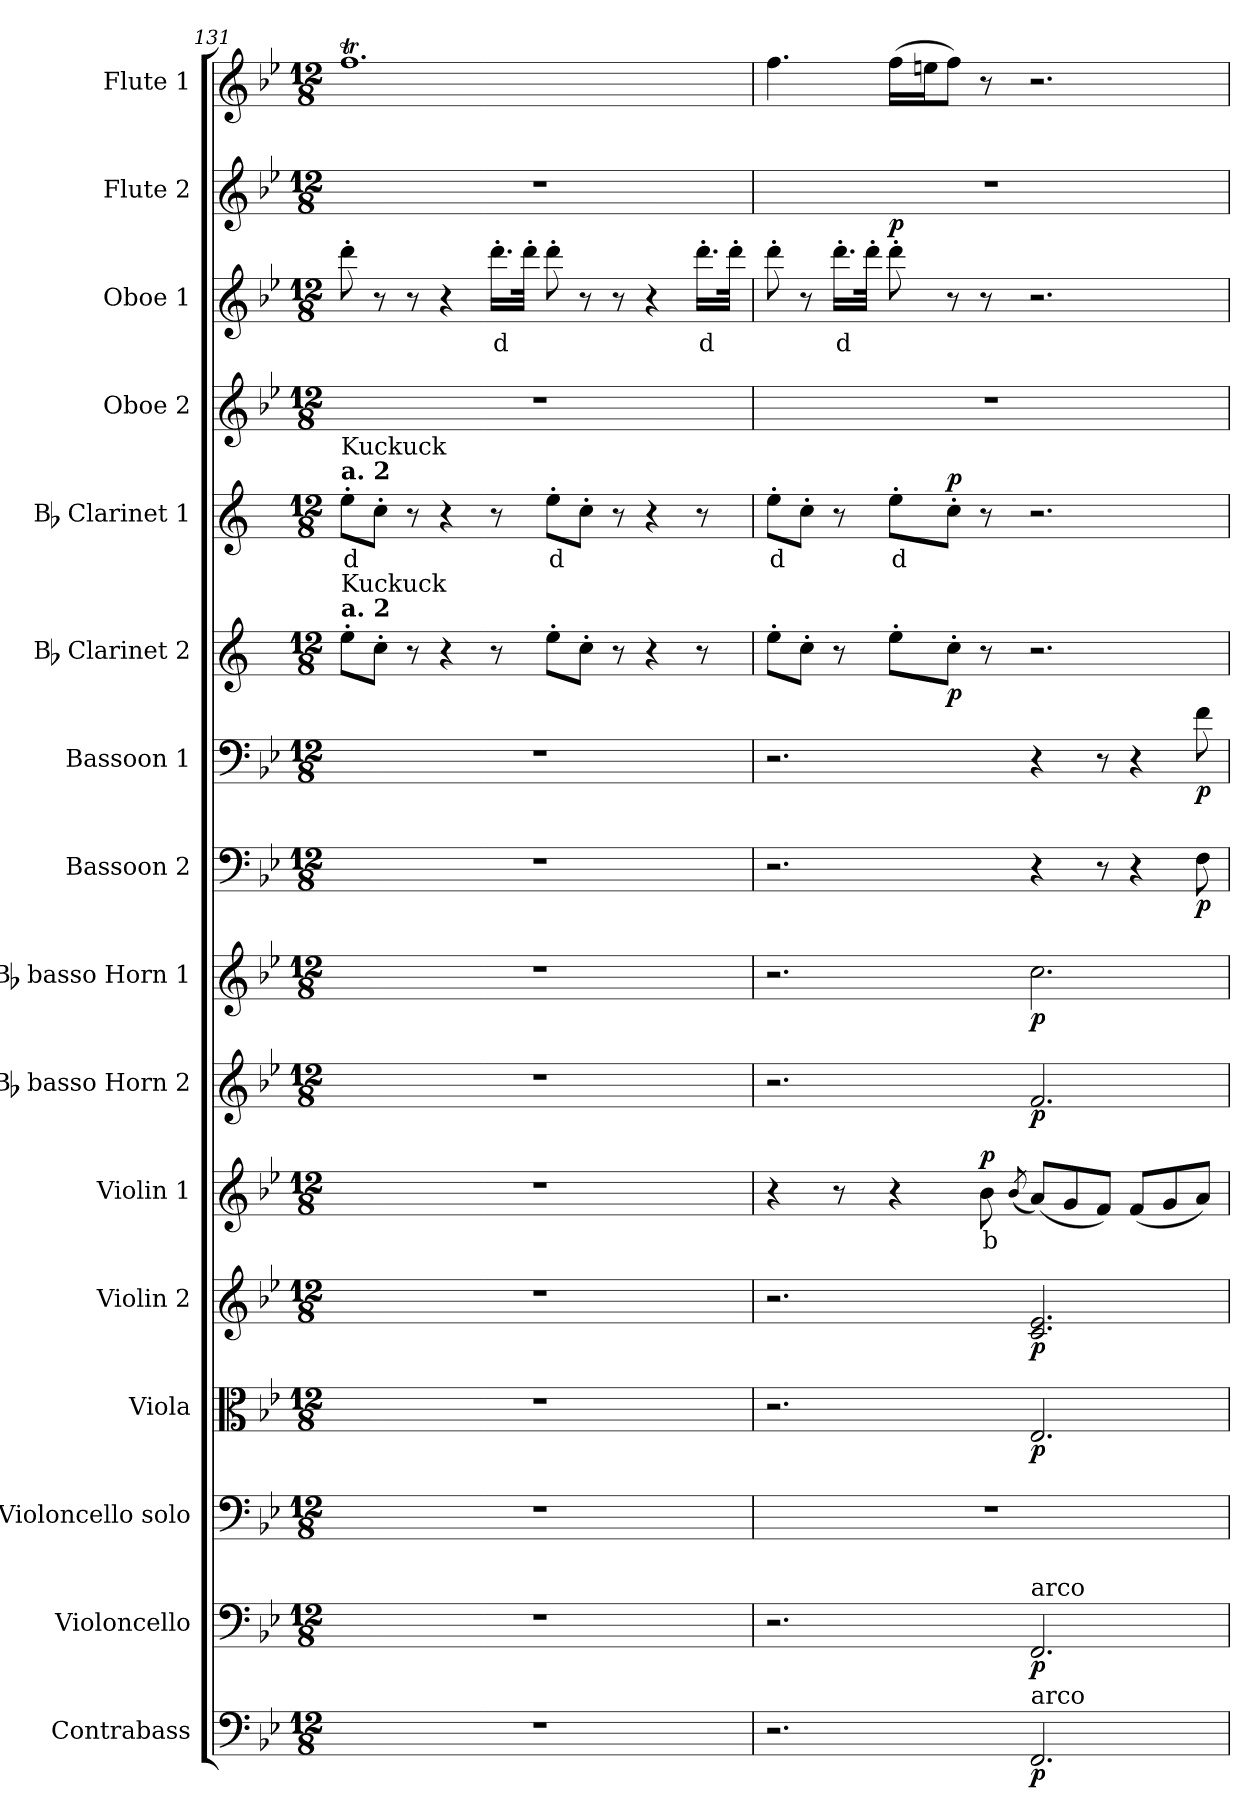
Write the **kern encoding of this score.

**kern	**dynam	**kern	**dynam	**kern	**kern	**dynam	**kern	**dynam	**kern	**text	**dynam	**kern	**dynam	**kern	**dynam	**kern	**dynam	**kern	**dynam	**kern	**dynam	**kern	**text	**dynam	**kern	**kern	**text	**dynam	**kern	**kern
*part16	*part16	*part15	*part15	*part14	*part13	*part13	*part12	*part12	*part11	*part11	*part11	*part10	*part10	*part9	*part9	*part8	*part8	*part7	*part7	*part6	*part6	*part5	*part5	*part5	*part4	*part3	*part3	*part3	*part2	*part1
*staff16	*staff16	*staff15	*staff15	*staff14	*staff13	*staff13	*staff12	*staff12	*staff11	*staff11	*staff11	*staff10	*staff10	*staff9	*staff9	*staff8	*staff8	*staff7	*staff7	*staff6	*staff6	*staff5	*staff5	*staff5	*staff4	*staff3	*staff3	*staff3	*staff2	*staff1
*I"Contrabass	*	*I"Violoncello	*	*I"Violoncello solo	*I"Viola	*	*I"Violin 2	*	*I"Violin 1	*	*	*I"Bb basso Horn 2	*	*I"Bb basso Horn 1	*	*I"Bassoon 2	*	*I"Bassoon 1	*	*I"Bb Clarinet 2	*	*I"Bb Clarinet 1	*	*	*I"Oboe 2	*I"Oboe 1	*	*	*I"Flute 2	*I"Flute 1
*I'Cb	*	*I'Vc	*	*I'Vc solo	*I'Vla	*	*I'Vln 2	*	*I'Vln 1	*	*	*I'Hn 2	*	*I'Hn 1	*	*I'Bsn 2	*	*I'Bsn 1	*	*I'Cl 2	*	*I'Cl 1	*	*	*I'Ob 2	*I'Ob 1	*	*	*I'Fl 2	*I'Fl 1
!!LO:PB:g=z
*clefF4	*	*clefF4	*	*clefF4	*clefC3	*	*clefG2	*	*clefG2	*	*	*clefG2	*	*clefG2	*	*clefF4	*	*clefF4	*	*clefG2	*	*clefG2	*	*	*clefG2	*clefG2	*	*	*clefG2	*clefG2
*ITrd7c12	*	*	*	*	*	*	*	*	*	*	*	*ITrd8c14	*	*ITrd8c14	*	*	*	*	*	*ITrd1c2	*	*ITrd1c2	*	*	*	*	*	*	*	*
*k[b-e-]	*	*k[b-e-]	*	*k[b-e-]	*k[b-e-]	*	*k[b-e-]	*	*k[b-e-]	*	*	*k[b-e-]	*	*k[b-e-]	*	*k[b-e-]	*	*k[b-e-]	*	*k[b-e-]	*	*k[b-e-]	*	*	*k[b-e-]	*k[b-e-]	*	*	*k[b-e-]	*k[b-e-]
*M12/8	*	*M12/8	*	*M12/8	*M12/8	*	*M12/8	*	*M12/8	*	*	*M12/8	*	*M12/8	*	*M12/8	*	*M12/8	*	*M12/8	*	*M12/8	*	*	*M12/8	*M12/8	*	*	*M12/8	*M12/8
=131	=131	=131	=131	=131	=131	=131	=131	=131	=131	=131	=131	=131	=131	=131	=131	=131	=131	=131	=131	=131	=131	=131	=131	=131	=131	=131	=131	=131	=131	=131
!	!	!	!	!	!	!	!	!	!	!	!	!	!	!	!	!	!	!	!	!	!	!LO:TX:a:B:t=a. 2	!	!	!	!	!	!	!	!
!	!	!	!	!	!	!	!	!	!	!	!	!	!	!	!	!	!	!	!	!	!	!LO:TX:a:t=Kuckuck	!	!	!	!	!	!	!	!
!	!	!	!	!	!	!	!	!	!	!	!	!	!	!	!	!	!	!	!	!LO:TX:a:B:t=a. 2	!	!	!	!	!	!	!	!	!	!
!	!	!	!	!	!	!	!	!	!	!	!	!	!	!	!	!	!	!	!	!LO:TX:a:t=Kuckuck	!	!	!	!	!	!	!	!	!	!
!	!	!	!	!	!	!	!	!	!	!	!	!	!	!	!	!	!	!	!	!	!	!	!LO:LY:b:color=#FF0000	!	!	!	!	!	!	!
1.r	.	1.r	.	1.r	1.r	.	1.r	.	1.r	.	.	1.r	.	1.r	.	1.r	.	1.r	.	8dd'\L	.	8dd'\L	d	.	1.r	8ddd'\	.	.	1.r	1.ffT
.	.	.	.	.	.	.	.	.	.	.	.	.	.	.	.	.	.	.	.	8b-'\J	.	8b-'\J	.	.	.	8r	.	.	.	.
.	.	.	.	.	.	.	.	.	.	.	.	.	.	.	.	.	.	.	.	8r	.	8r	.	.	.	8r	.	.	.	.
.	.	.	.	.	.	.	.	.	.	.	.	.	.	.	.	.	.	.	.	4r	.	4r	.	.	.	4r	.	.	.	.
!	!	!	!	!	!	!	!	!	!	!	!	!	!	!	!	!	!	!	!	!	!	!	!	!	!	!	!LO:LY:b:color=#FF0000	!	!	!
.	.	.	.	.	.	.	.	.	.	.	.	.	.	.	.	.	.	.	.	8r	.	8r	.	.	.	16.ddd'\LL	d	.	.	.
.	.	.	.	.	.	.	.	.	.	.	.	.	.	.	.	.	.	.	.	.	.	.	.	.	.	32ddd'\JJk	.	.	.	.
!	!	!	!	!	!	!	!	!	!	!	!	!	!	!	!	!	!	!	!	!	!	!	!LO:LY:b:color=#FF0000	!	!	!	!	!	!	!
.	.	.	.	.	.	.	.	.	.	.	.	.	.	.	.	.	.	.	.	8dd'\L	.	8dd'\L	d	.	.	8ddd'\	.	.	.	.
.	.	.	.	.	.	.	.	.	.	.	.	.	.	.	.	.	.	.	.	8b-'\J	.	8b-'\J	.	.	.	8r	.	.	.	.
.	.	.	.	.	.	.	.	.	.	.	.	.	.	.	.	.	.	.	.	8r	.	8r	.	.	.	8r	.	.	.	.
.	.	.	.	.	.	.	.	.	.	.	.	.	.	.	.	.	.	.	.	4r	.	4r	.	.	.	4r	.	.	.	.
!	!	!	!	!	!	!	!	!	!	!	!	!	!	!	!	!	!	!	!	!	!	!	!	!	!	!	!LO:LY:b:color=#FF0000	!	!	!
.	.	.	.	.	.	.	.	.	.	.	.	.	.	.	.	.	.	.	.	8r	.	8r	.	.	.	16.ddd'\LL	d	.	.	.
.	.	.	.	.	.	.	.	.	.	.	.	.	.	.	.	.	.	.	.	.	.	.	.	.	.	32ddd'\JJk	.	.	.	.
=132	=132	=132	=132	=132	=132	=132	=132	=132	=132	=132	=132	=132	=132	=132	=132	=132	=132	=132	=132	=132	=132	=132	=132	=132	=132	=132	=132	=132	=132	=132
!	!	!	!	!	!	!	!	!	!	!	!	!	!	!	!	!	!	!	!	!	!	!	!LO:LY:b:color=#FF0000	!	!	!	!	!	!	!
2.r	.	2.r	.	1.r	2.r	.	2.r	.	4r	.	.	2.r	.	2.r	.	2.r	.	2.r	.	8dd'\L	.	8dd'\L	d	.	1.r	8ddd'\	.	.	1.r	4.ffTTT\
.	.	.	.	.	.	.	.	.	.	.	.	.	.	.	.	.	.	.	.	8b-'\J	.	8b-'\J	.	.	.	8r	.	.	.	.
!	!	!	!	!	!	!	!	!	!	!	!	!	!	!	!	!	!	!	!	!	!	!	!	!	!	!	!LO:LY:b:color=#FF0000	!	!	!
.	.	.	.	.	.	.	.	.	8r	.	.	.	.	.	.	.	.	.	.	8r	.	8r	.	.	.	16.ddd'\LL	d	.	.	.
.	.	.	.	.	.	.	.	.	.	.	.	.	.	.	.	.	.	.	.	.	.	.	.	.	.	32ddd'\JJk	.	.	.	.
!	!	!	!	!	!	!	!	!	!	!	!	!	!	!	!	!	!	!	!	!	!	!	!LO:LY:b:color=#FF0000	!	!	!	!	!LO:DY:b	!	!
.	.	.	.	.	.	.	.	.	4r	.	.	.	.	.	.	.	.	.	.	8dd'\L	.	8dd'\L	d	.	.	8ddd'\	.	p	.	(16ff\LL
.	.	.	.	.	.	.	.	.	.	.	.	.	.	.	.	.	.	.	.	.	.	.	.	.	.	.	.	.	.	16een\J
!	!	!	!	!	!	!	!	!	!	!	!	!	!	!	!	!	!	!	!	!	!LO:DY:b	!	!	!LO:DY:b	!	!	!	!	!	!
.	.	.	.	.	.	.	.	.	.	.	.	.	.	.	.	.	.	.	.	8b-'\J	p	8b-'\J	.	p	.	8r	.	.	.	8ff\J)
!	!	!	!	!	!	!	!	!	!	!LO:LY:b:color=#FF0000	!LO:DY:b	!	!	!	!	!	!	!	!	!	!	!	!	!	!	!	!	!	!	!
.	.	.	.	.	.	.	.	.	8b-\	b	p	.	.	.	.	.	.	.	.	8r	.	8r	.	.	.	8r	.	.	.	8r
.	.	.	.	.	.	.	.	.	(8qb-/	.	.	.	.	.	.	.	.	.	.	.	.	.	.	.	.	.	.	.	.	.
!	!	!LO:TX:a:t=arco	!	!	!	!	!	!	!	!	!	!	!	!	!	!	!	!	!	!	!	!	!	!	!	!	!	!	!	!
!LO:TX:a:t=arco	!	!	!	!	!	!	!	!	!	!	!	!	!	!	!	!	!	!	!	!	!	!	!	!	!	!	!	!	!	!
!	!LO:DY:b	!	!LO:DY:b	!	!	!LO:DY:b	!	!LO:DY:b	!	!	!	!	!LO:DY:b	!	!LO:DY:b	!	!	!	!	!	!	!	!	!	!	!	!	!	!	!
2.FFF/	p	2.FF/	p	.	2.E-/	p	2.c/ 2.e-/	p	(8a/L)	.	.	2.F/	p	2.c\	p	4r	.	4r	.	2.r	.	2.r	.	.	.	2.r	.	.	.	2.r
.	.	.	.	.	.	.	.	.	8g/	.	.	.	.	.	.	.	.	.	.	.	.	.	.	.	.	.	.	.	.	.
.	.	.	.	.	.	.	.	.	8f/J)	.	.	.	.	.	.	8r	.	8r	.	.	.	.	.	.	.	.	.	.	.	.
.	.	.	.	.	.	.	.	.	(8f/L	.	.	.	.	.	.	4r	.	4r	.	.	.	.	.	.	.	.	.	.	.	.
.	.	.	.	.	.	.	.	.	8g/	.	.	.	.	.	.	.	.	.	.	.	.	.	.	.	.	.	.	.	.	.
!	!	!	!	!	!	!	!	!	!	!	!	!	!	!	!	!	!LO:DY:b	!	!LO:DY:b	!	!	!	!	!	!	!	!	!	!	!
.	.	.	.	.	.	.	.	.	8a/J)	.	.	.	.	.	.	8F\	p	8f\	p	.	.	.	.	.	.	.	.	.	.	.
=	=	=	=	=	=	=	=	=	=	=	=	=	=	=	=	=	=	=	=	=	=	=	=	=	=	=	=	=	=	=
*-	*-	*-	*-	*-	*-	*-	*-	*-	*-	*-	*-	*-	*-	*-	*-	*-	*-	*-	*-	*-	*-	*-	*-	*-	*-	*-	*-	*-	*-	*-
